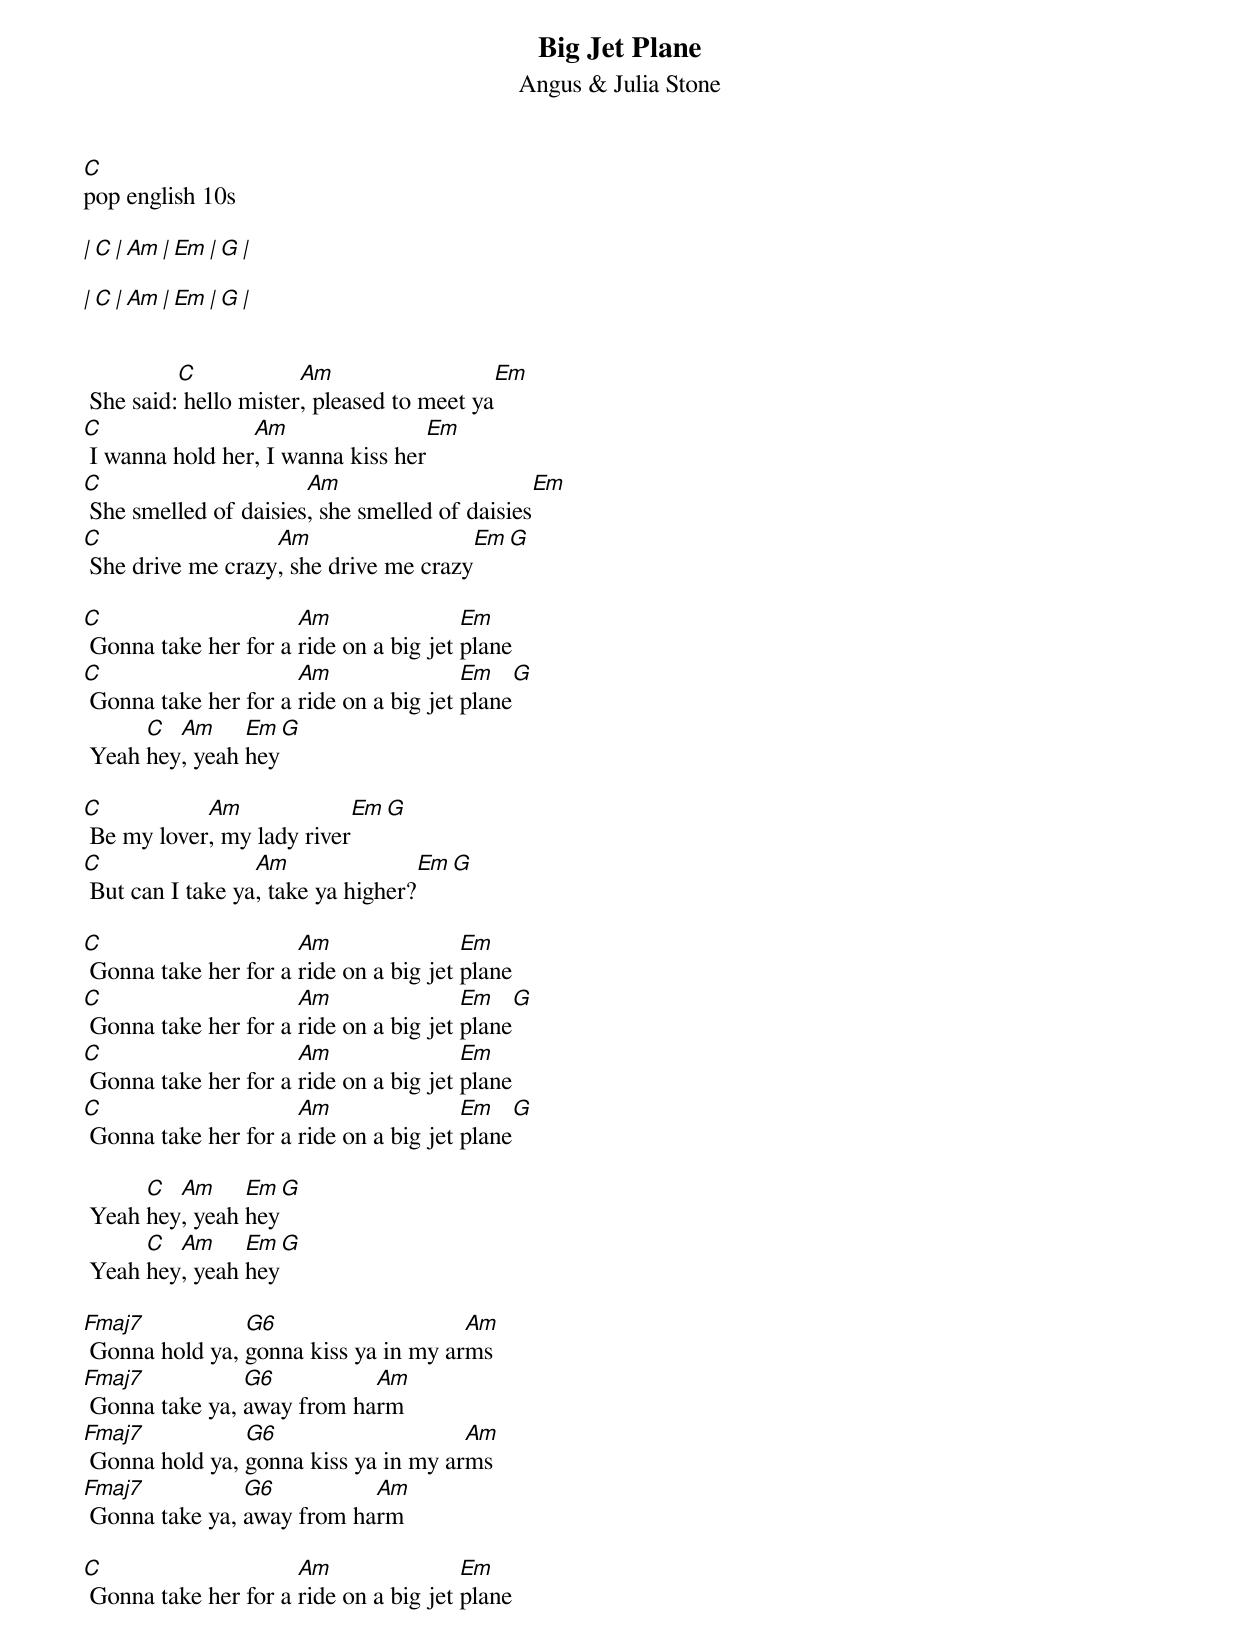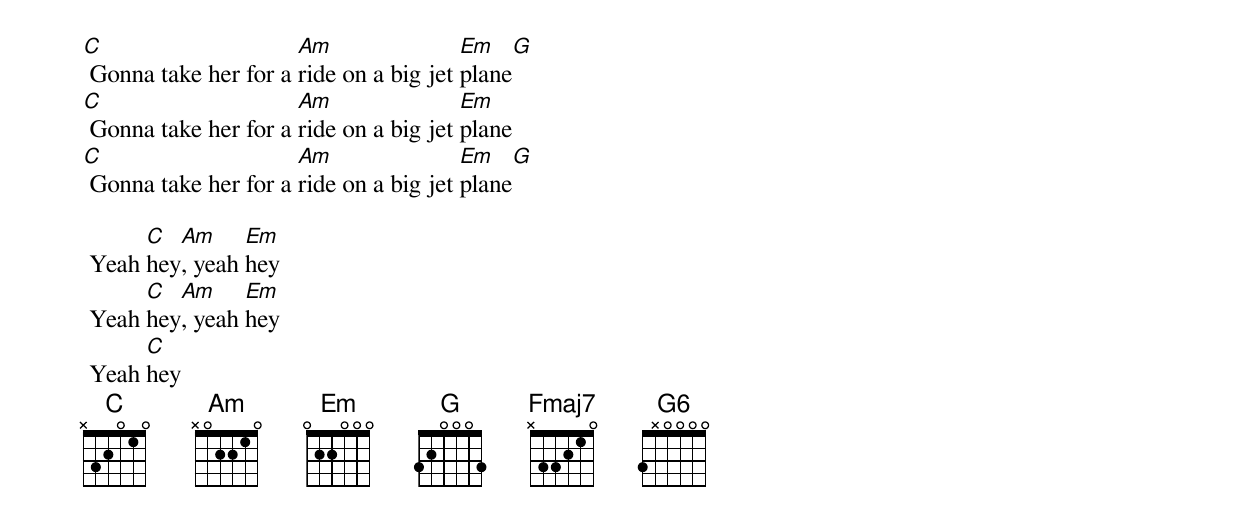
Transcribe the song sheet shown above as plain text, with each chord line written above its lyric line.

Big Jet Plane
Angus & Julia Stone
C
pop english 10s

| C    | Am    | Em     | G      |

| C    | Am    | Em     | G      |


          C            Am                   Em
 She said: hello mister, pleased to meet ya
C                Am                 Em
 I wanna hold her, I wanna kiss her
C                      Am                       Em
 She smelled of daisies, she smelled of daisies
C                  Am                   Em G
 She drive me crazy, she drive me crazy

C                     Am                Em
 Gonna take her for a ride on a big jet plane
C                     Am                Em    G
 Gonna take her for a ride on a big jet plane
      C  Am     Em  G
 Yeah hey, yeah hey

C           Am              Em G
 Be my lover, my lady river
C                 Am                Em G
 But can I take ya, take ya higher?

C                     Am                Em
 Gonna take her for a ride on a big jet plane
C                     Am                Em    G
 Gonna take her for a ride on a big jet plane
C                     Am                Em
 Gonna take her for a ride on a big jet plane
C                     Am                Em    G
 Gonna take her for a ride on a big jet plane

      C  Am     Em  G
 Yeah hey, yeah hey
      C  Am     Em  G
 Yeah hey, yeah hey

Fmaj7           G6                    Am
 Gonna hold ya, gonna kiss ya in my arms
Fmaj7           G6          Am
 Gonna take ya, away from harm
Fmaj7           G6                    Am
 Gonna hold ya, gonna kiss ya in my arms
Fmaj7           G6          Am
 Gonna take ya, away from harm

C                     Am                Em
 Gonna take her for a ride on a big jet plane
C                     Am                Em    G
 Gonna take her for a ride on a big jet plane
C                     Am                Em
 Gonna take her for a ride on a big jet plane
C                     Am                Em    G
 Gonna take her for a ride on a big jet plane

      C  Am     Em
 Yeah hey, yeah hey
      C  Am     Em
 Yeah hey, yeah hey
      C
 Yeah hey
